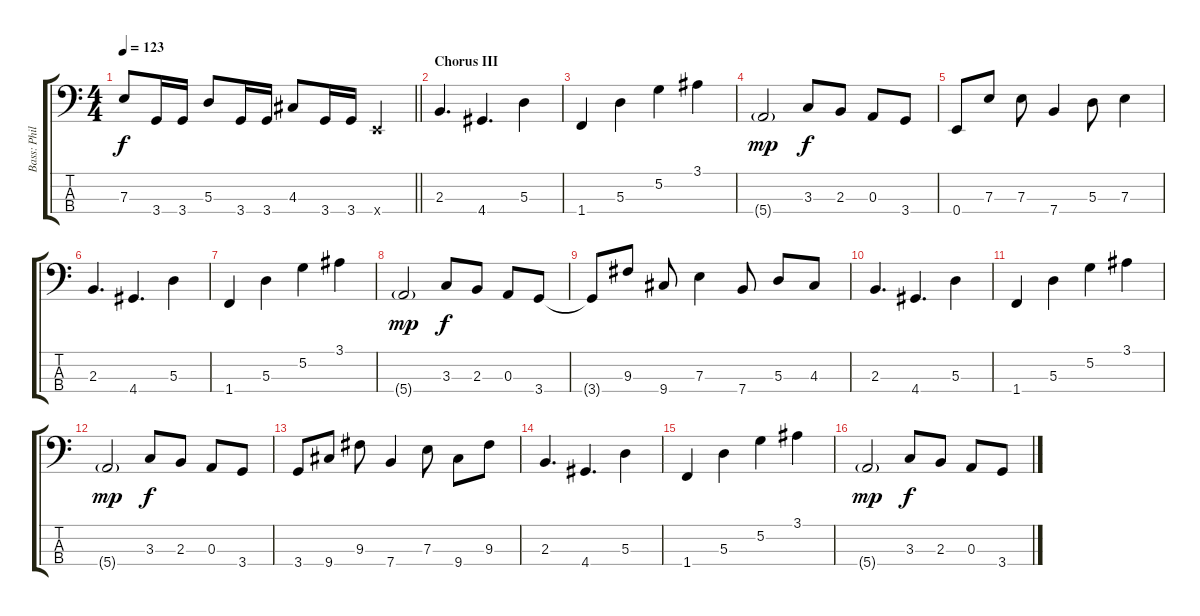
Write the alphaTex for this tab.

\track ("Bass: Phillip" "Bass: Phil") {instrument electricbassfinger}
\staff {score tabs}
\tuning (G2 D2 A1 E1) {hide}
\ts (4 4)
\tempo 123
\clef f4
\barLineRight lightlight
\ks c
7.3.8{dy f} 3.4.16 3.4.16 5.3.8 3.4.16 3.4.16 4.3.8 3.4.16 3.4.16 0.4{x}.4 |
\section ("" "Chorus III")
2.3.4{d} 4.4.4{d} 5.3.4 |
1.4.4 5.3.4 5.2.4 3.1.4 |
5.4{g}.2{dy mp} 3.3.8{dy f} 2.3.8 0.3.8 3.4.8 |
0.4.8 7.3.8 7.3.8 7.4.4 5.3.8 7.3.4 |
2.3.4{d} 4.4.4{d} 5.3.4 |
1.4.4 5.3.4 5.2.4 3.1.4 |
5.4{g}.2{dy mp} 3.3.8{dy f} 2.3.8 0.3.8 3.4.8 |
3.4{t}.8 9.3.8 9.4.8 7.3.4 7.4.8 5.3.8 4.3.8 |
2.3.4{d} 4.4.4{d} 5.3.4 |
1.4.4 5.3.4 5.2.4 3.1.4 |
5.4{g}.2{dy mp} 3.3.8{dy f} 2.3.8 0.3.8 3.4.8 |
3.4.8 9.4.8 9.3.8 7.4.4 7.3.8 9.4.8 9.3.8 |
2.3.4{d} 4.4.4{d} 5.3.4 |
1.4.4 5.3.4 5.2.4 3.1.4 |
5.4{g}.2{dy mp} 3.3.8{dy f} 2.3.8 0.3.8 3.4.8
